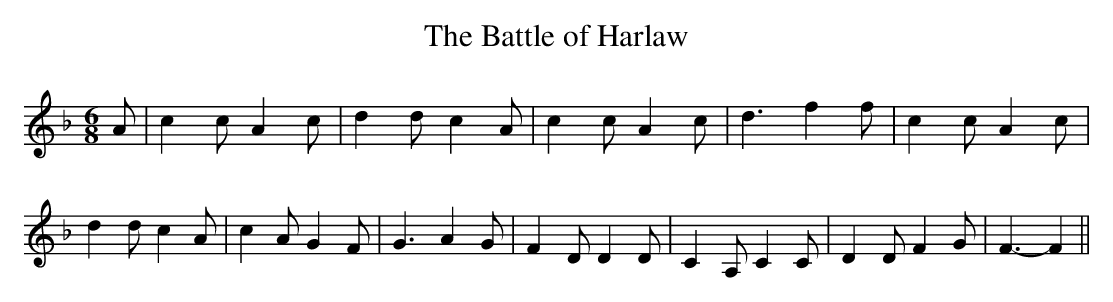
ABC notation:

X:1
T:The Battle of Harlaw
M:6/8
L:1/4
K:F
 A/2| c c/2 A c/2| d d/2 c A/2| c c/2 A c/2| d3/2 f f/2| c c/2 A c/2|\
 d d/2 c A/2| c A/2 G F/2| G3/2 A G/2| F D/2 D D/2| C A,/2 C C/2| D D/2 F G/2|\
 F3/2- F||
